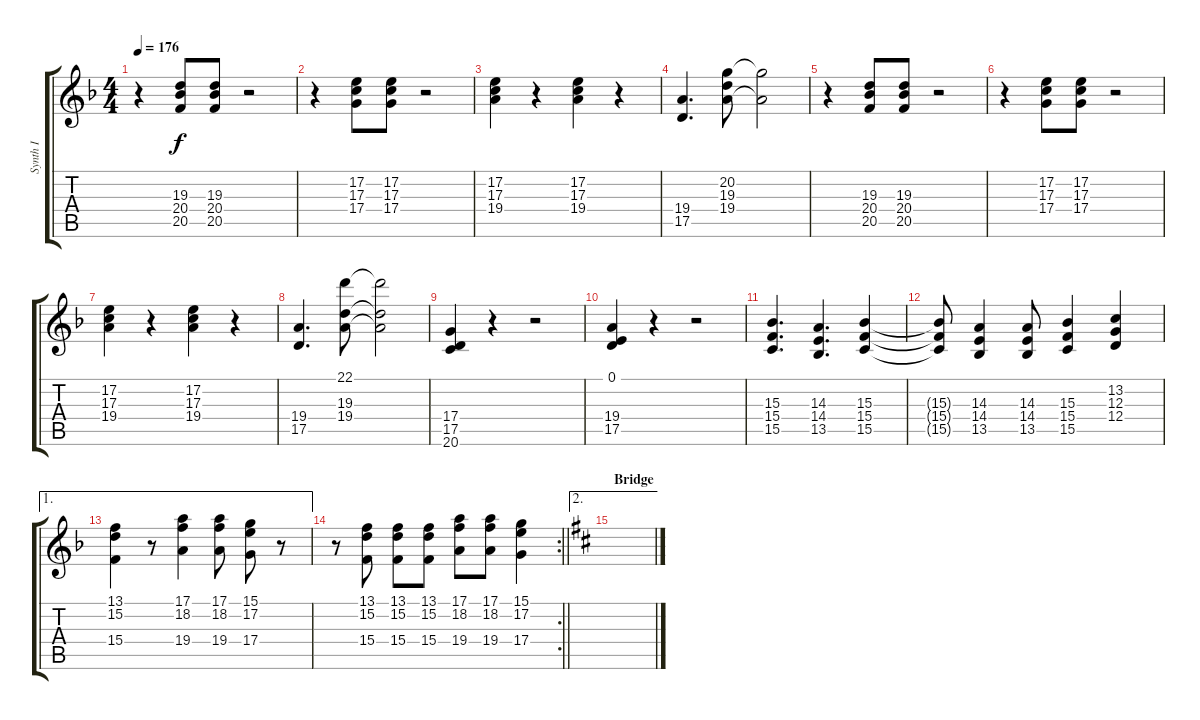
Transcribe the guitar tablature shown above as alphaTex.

\track ("Synth I" "Synth I") {instrument brasssection}
\staff {score tabs}
\tuning (E4 B3 G3 D3 A2 E2) {hide}
\ts (4 4)
\tempo 176
\clef g2
\ks f
r.4{dy f} (19.3 20.4 20.5).8 (19.3 20.4 20.5).8 r.2 |
r.4 (17.2 17.3 17.4).8 (17.2 17.3 17.4).8 r.2 |
(17.2 17.3 19.4).4 r.4 (17.2 17.3 19.4).4 r.4 |
(19.4 17.5).4{d} (20.2 19.3 19.4).8 (20.2{t} 19.4{t}).2 |
r.4 (19.3 20.4 20.5).8 (19.3 20.4 20.5).8 r.2 |
r.4 (17.2 17.3 17.4).8 (17.2 17.3 17.4).8 r.2 |
(17.2 17.3 19.4).4 r.4 (17.2 17.3 19.4).4 r.4 |
(19.4 17.5).4{d} (22.1 19.3 19.4).8 (22.1{t} 19.3{t} 19.4{t}).2 |
(17.4 17.5 20.6).4 r.4 r.2 |
(0.1 19.4 17.5).4 r.4 r.2 |
(15.3 15.4 15.5).4{d} (14.3 14.4 13.5).4{d} (15.3 15.4 15.5).4 |
(15.3{t} 15.4{t} 15.5{t}).8 (14.3 14.4 13.5).4 (14.3 14.4 13.5).8 (15.3 15.4 15.5).4 (13.2 12.3 12.4).4 |
\ae 1
(13.1 15.2 15.4).4 r.8 (17.1 18.2 19.4).4 (17.1 18.2 19.4).8 (15.1 17.2 17.4).8 r.8 |
\rc 2
\barLineRight lightlight
r.8 (13.1 15.2 15.4).8 (13.1 15.2 15.4).8 (13.1 15.2 15.4).8 (17.1 18.2 19.4).8 (17.1 18.2 19.4).8 (15.1 17.2 17.4).4 |
\ae 2
\section ("" "Bridge")
\ks d
